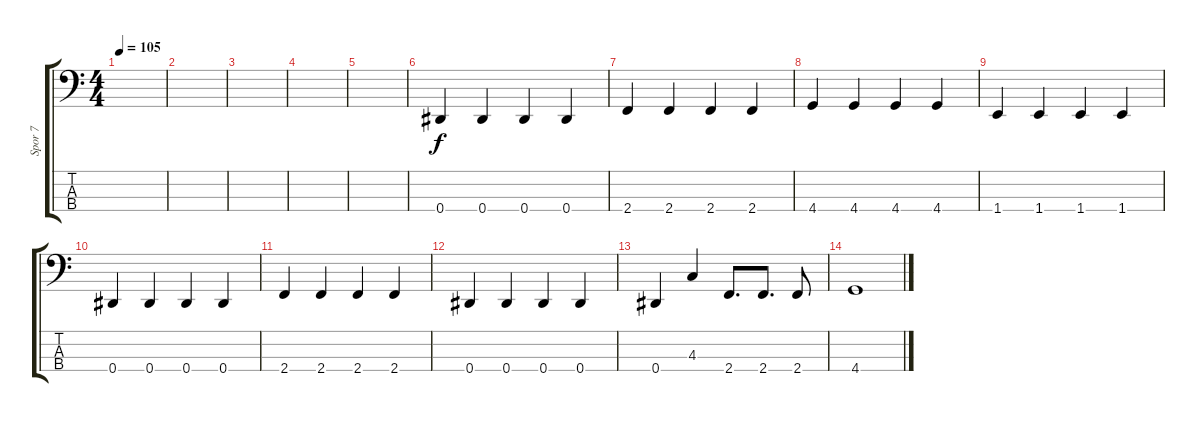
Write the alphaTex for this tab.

\track ("Spor 7" "Spor 7") {instrument electricbassfinger}
\staff {score tabs}
\tuning (Gb2 Db2 Ab1 Eb1) {hide}
\ts (4 4)
\tempo 105
\clef f4
\ks c
|
|
|
|
|
0.4.4 0.4.4 0.4.4 0.4.4 |
2.4.4 2.4.4 2.4.4 2.4.4 |
4.4.4 4.4.4 4.4.4 4.4.4 |
1.4.4 1.4.4 1.4.4 1.4.4 |
0.4.4 0.4.4 0.4.4 0.4.4 |
2.4.4 2.4.4 2.4.4 2.4.4 |
0.4.4 0.4.4 0.4.4 0.4.4 |
0.4.4 4.3.4 2.4.8{d} 2.4.8{d} 2.4.8 |
4.4.1
